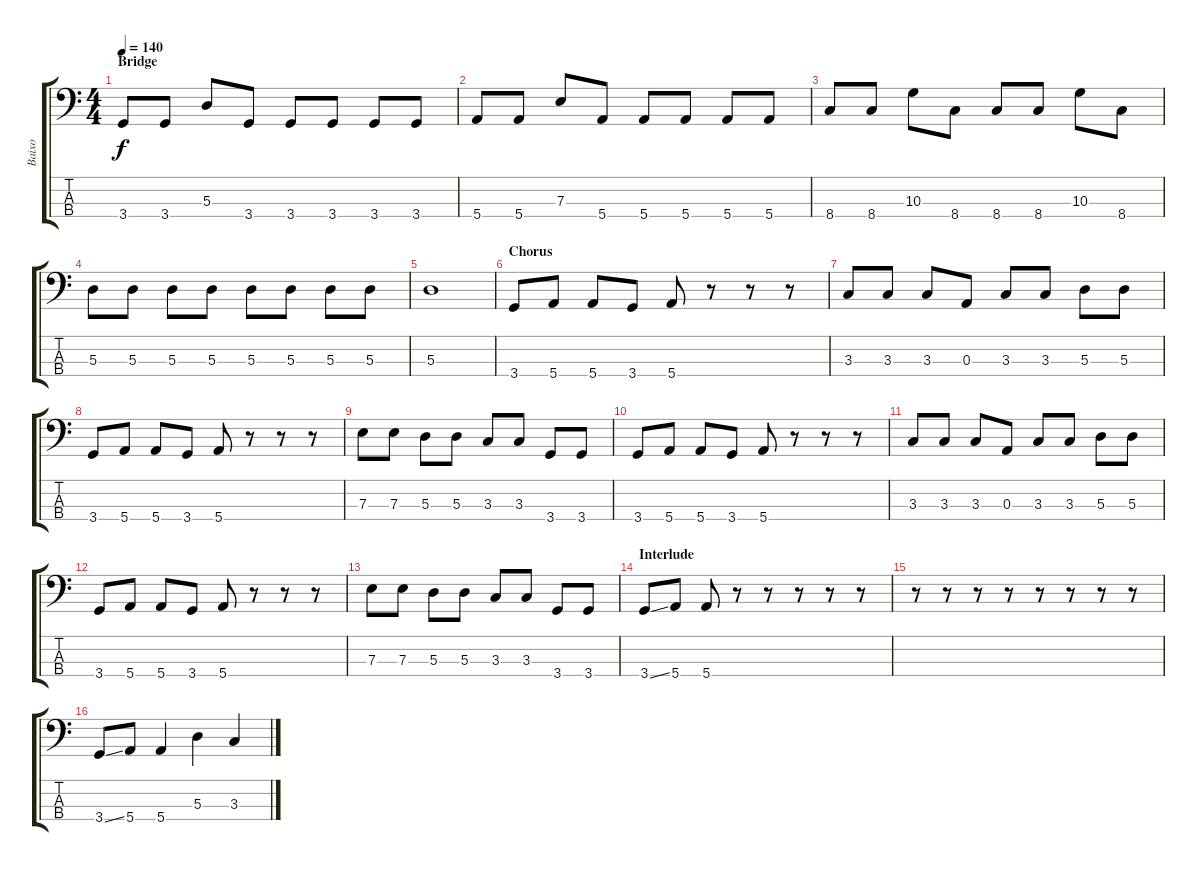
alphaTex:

\track ("Baixo" "Baixo") {instrument electricbassfinger}
\staff {score tabs}
\tuning (G2 D2 A1 E1) {hide}
\ts (4 4)
\section ("" "Bridge")
\tempo 140
\clef f4
\ks c
3.4.8{dy f} 3.4.8 5.3.8 3.4.8 3.4.8 3.4.8 3.4.8 3.4.8 |
5.4.8 5.4.8 7.3.8 5.4.8 5.4.8 5.4.8 5.4.8 5.4.8 |
8.4.8 8.4.8 10.3.8 8.4.8 8.4.8 8.4.8 10.3.8 8.4.8 |
5.3.8 5.3.8 5.3.8 5.3.8 5.3.8 5.3.8 5.3.8 5.3.8 |
5.3.1 |
\section ("" "Chorus")
3.4.8 5.4.8 5.4.8 3.4.8 5.4.8 r.8 r.8 r.8 |
3.3.8 3.3.8 3.3.8 0.3.8 3.3.8 3.3.8 5.3.8 5.3.8 |
3.4.8 5.4.8 5.4.8 3.4.8 5.4.8 r.8 r.8 r.8 |
7.3.8 7.3.8 5.3.8 5.3.8 3.3.8 3.3.8 3.4.8 3.4.8 |
3.4.8 5.4.8 5.4.8 3.4.8 5.4.8 r.8 r.8 r.8 |
3.3.8 3.3.8 3.3.8 0.3.8 3.3.8 3.3.8 5.3.8 5.3.8 |
3.4.8 5.4.8 5.4.8 3.4.8 5.4.8 r.8 r.8 r.8 |
7.3.8 7.3.8 5.3.8 5.3.8 3.3.8 3.3.8 3.4.8 3.4.8 |
\section ("" "Interlude")
3.4{ss}.8 5.4.8 5.4.8 r.8 r.8 r.8 r.8 r.8 |
r.8 r.8 r.8 r.8 r.8 r.8 r.8 r.8 |
3.4{ss}.8 5.4.8 5.4.4 5.3.4 3.3.4
